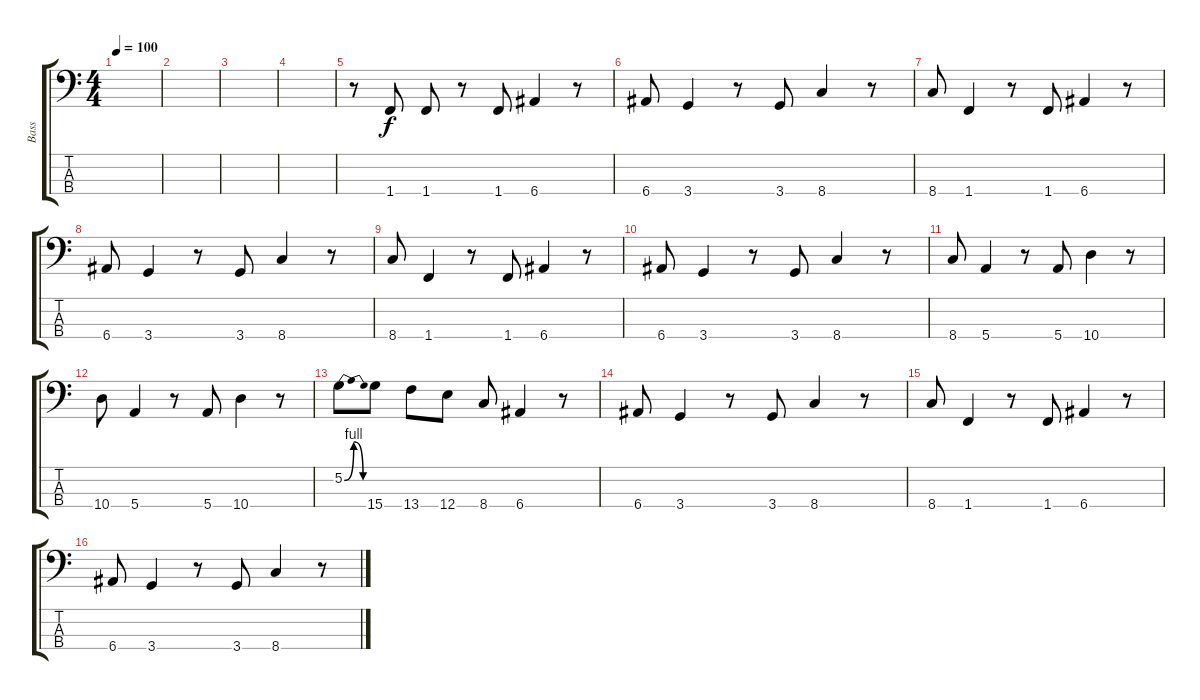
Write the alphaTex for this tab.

\track ("Bass" "Bass") {instrument electricbassfinger}
\staff {score tabs}
\tuning (G2 D2 A1 E1) {hide}
\ts (4 4)
\tempo 100
\clef f4
\ks c
|
|
|
|
r.8 1.4.8 1.4.8 r.8 1.4.8 6.4.4 r.8 |
6.4.8 3.4.4 r.8 3.4.8 8.4.4 r.8 |
8.4.8 1.4.4 r.8 1.4.8 6.4.4 r.8 |
6.4.8 3.4.4 r.8 3.4.8 8.4.4 r.8 |
8.4.8 1.4.4 r.8 1.4.8 6.4.4 r.8 |
6.4.8 3.4.4 r.8 3.4.8 8.4.4 r.8 |
8.4.8 5.4.4 r.8 5.4.8 10.4.4 r.8 |
10.4.8 5.4.4 r.8 5.4.8 10.4.4 r.8 |
5.2{be (bendrelease 0 0 30 4 45 4 60 0)}.8 15.4.8 13.4.8 12.4.8 8.4.8 6.4.4 r.8 |
6.4.8 3.4.4 r.8 3.4.8 8.4.4 r.8 |
8.4.8 1.4.4 r.8 1.4.8 6.4.4 r.8 |
6.4.8 3.4.4 r.8 3.4.8 8.4.4 r.8
